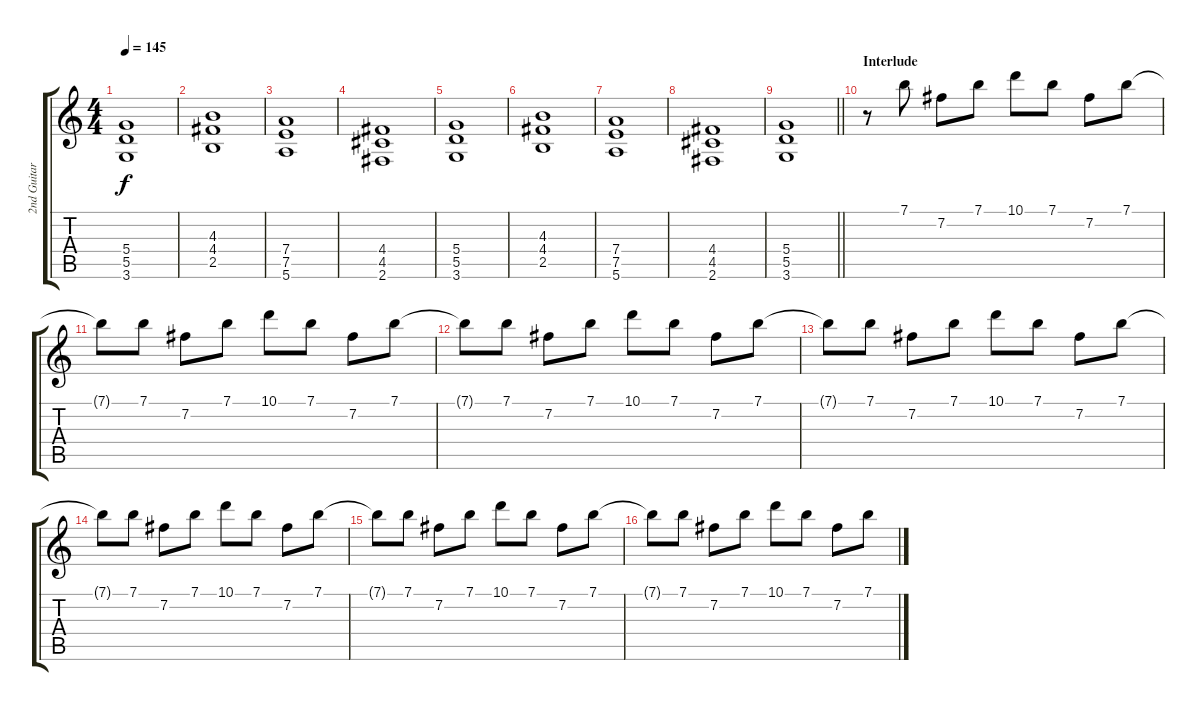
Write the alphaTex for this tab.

\track ("2nd Guitar" "2nd Guitar") {instrument acousticguitarsteel}
\staff {score tabs}
\tuning (E4 B3 G3 D3 A2 E2) {hide}
\ts (4 4)
\tempo 145
\clef g2
\ks c
(5.4 5.5 3.6).1{dy f} |
(4.3 4.4 2.5).1{instrument distortionguitar} |
(7.4 7.5 5.6).1 |
(4.4 4.5 2.6).1 |
(5.4 5.5 3.6).1 |
(4.3 4.4 2.5).1 |
(7.4 7.5 5.6).1 |
(4.4 4.5 2.6).1 |
\barLineRight lightlight
(5.4 5.5 3.6).1 |
\section ("" "Interlude")
r.8{volume 9 instrument acousticguitarsteel} 7.1.8 7.2.8 7.1.8 10.1.8 7.1.8 7.2.8 7.1.8 |
7.1{t}.8 7.1.8 7.2.8 7.1.8 10.1.8 7.1.8 7.2.8 7.1.8 |
7.1{t}.8 7.1.8 7.2.8 7.1.8 10.1.8 7.1.8 7.2.8 7.1.8 |
7.1{t}.8 7.1.8 7.2.8 7.1.8 10.1.8 7.1.8 7.2.8 7.1.8 |
7.1{t}.8 7.1.8 7.2.8 7.1.8 10.1.8 7.1.8 7.2.8 7.1.8 |
7.1{t}.8 7.1.8 7.2.8 7.1.8 10.1.8 7.1.8 7.2.8 7.1.8 |
7.1{t}.8 7.1.8 7.2.8 7.1.8 10.1.8 7.1.8 7.2.8 7.1.8
